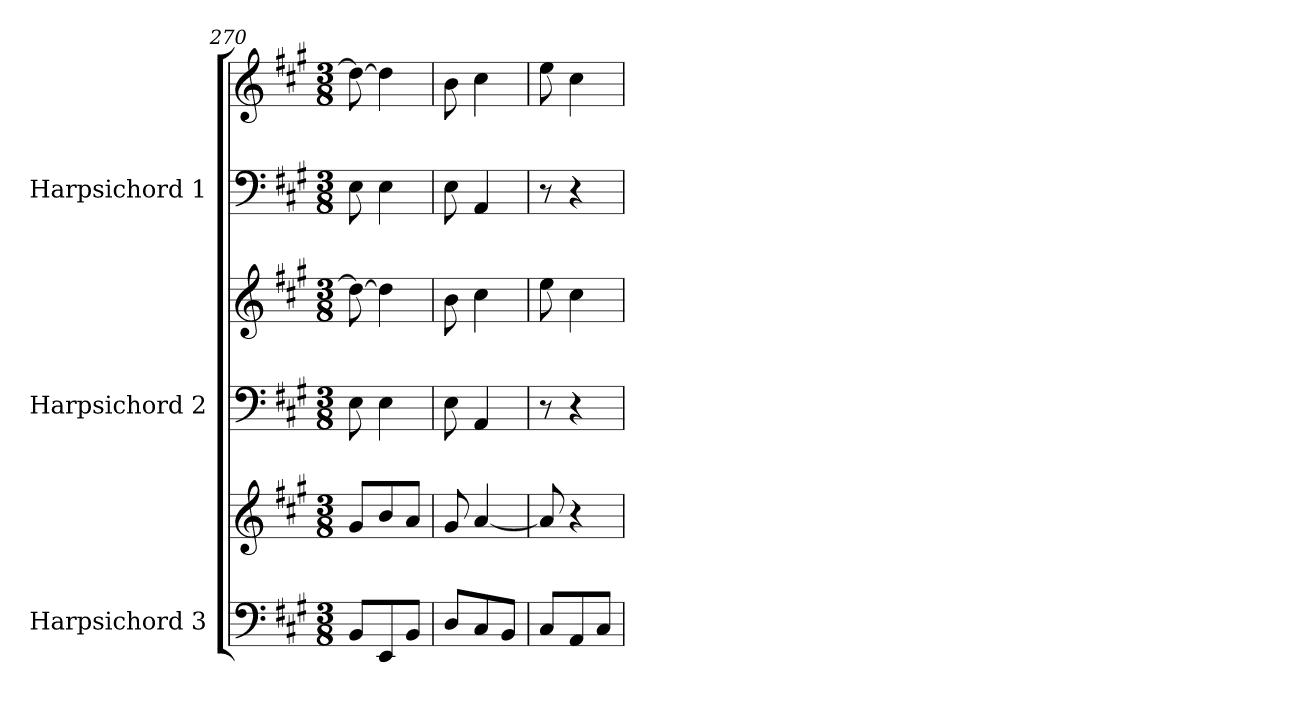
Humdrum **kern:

**kern	**kern	**kern	**kern	**kern	**kern
*part3	*part3	*part2	*part2	*part1	*part1
*staff6	*staff5	*staff4	*staff3	*staff2	*staff1
*I"Harpsichord 3	*	*I"Harpsichord 2	*	*I"Harpsichord 1	*
*I'Hp	*	*I'Hp	*	*I'Hp	*
*clefF4	*clefG2	*clefF4	*clefG2	*clefF4	*clefG2
*k[f#c#g#]	*k[f#c#g#]	*k[f#c#g#]	*k[f#c#g#]	*k[f#c#g#]	*k[f#c#g#]
*M3/8	*M3/8	*M3/8	*M3/8	*M3/8	*M3/8
=270	=270	=270	=270	=270	=270
8BB/L	8g#/L	8E\	8dd\_	8E\	8dd\_
8EE/	8b/	4E\	4dd\]	4E\	4dd\]
8BB/J	8a/J	.	.	.	.
=271	=271	=271	=271	=271	=271
8D/L	8g#/	8E\	8b\	8E\	8b\
8C#/	[4a/	4AA/	4cc#\	4AA/	4cc#\
8BB/J	.	.	.	.	.
=272	=272	=272	=272	=272	=272
8C#/L	8a/]	8r	8ee\	8r	8ee\
8AA/	4r	4r	4cc#\	4r	4cc#\
8C#/J	.	.	.	.	.
=	=	=	=	=	=
*-	*-	*-	*-	*-	*-
